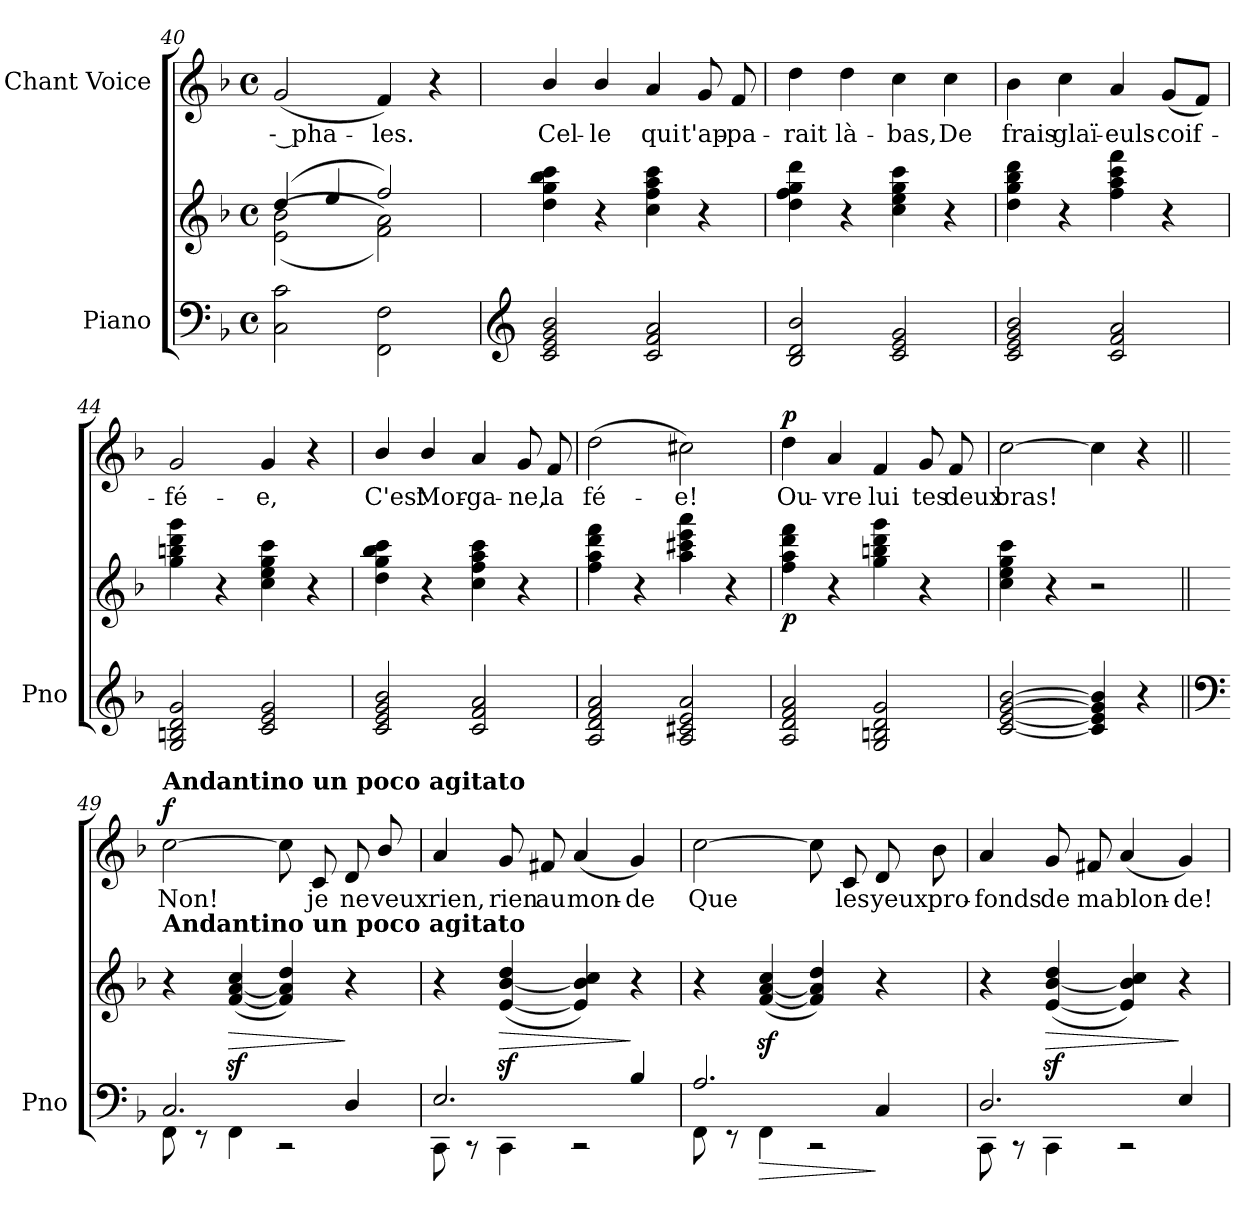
**kern	**kern	**dynam	**kern	**text	**dynam
*part2	*part2	*part2	*part1	*part1	*part1
*staff3	*staff2	*staff2/3	*staff1	*staff1	*staff1
*I"Piano	*	*	*I"Chant Voice	*	*
*I'Pno	*	*	*	*	*
*clefF4	*clefG2	*	*clefG2	*	*
*k[b-]	*k[b-]	*	*k[b-]	*	*
*M4/4	*M4/4	*	*M4/4	*	*
*met(c)	*met(c)	*	*met(c)	*	*
=40	=40	=40	=40	=40	=40
*	*^	*	*	*	*
2C\ 2c\	(4dd/	((2e\ 2b-\	.	(2g/	-- pha-	.
.	4ee/	.	.	.	.	.
2FF\ 2F\	2ff/)	2f\ 2a\))	.	4f/)	-les.	.
.	.	.	.	4r	.	.
*	*v	*v	*	*	*	*
=41	=41	=41	=41	=41	=41
*clefG2	*	*	*	*	*
!	!	!LO:DY:b	!	!	!
!	!	!LO:DY:n=1:b	!	!	!LO:DY:a
!	!	!	!	!	!LO:DY:n=1:a
2c/ 2e/ 2g/ 2b-/	4dd\ 4gg\ 4bb-\ 4ccc\	other-dynamics f	4b-/	Cel-	other-dynamics f
.	4r	.	4b-/	-le	.
2c/ 2f/ 2a/	4cc\ 4ff\ 4aa\ 4ccc\	.	4a/	qui	.
.	4r	.	8g/	t'ap-	.
.	.	.	8f/	-pa-	.
=42	=42	=42	=42	=42	=42
2B-/ 2d/ 2b-/	4dd\ 4ff\ 4gg\ 4ddd\	.	4dd\	-rait	.
.	4r	.	4dd\	là-	.
2c/ 2e/ 2g/	4cc\ 4ee\ 4gg\ 4ccc\	.	4cc\	-bas,	.
.	4r	.	4cc\	De	.
=43	=43	=43	=43	=43	=43
2c/ 2e/ 2g/ 2b-/	4dd\ 4gg\ 4bb-\ 4ddd\	.	4b-\	frais	.
.	4r	.	4cc\	glaï-	.
2c/ 2f/ 2a/	4ff\ 4aa\ 4ccc\ 4fff\	.	4a/	-euls	.
.	4r	.	(8g/L	coif-	.
.	.	.	8f/J)	.	.
=44	=44	=44	=44	=44	=44
2G/ 2Bn/ 2d/ 2g/	4gg\ 4bbn\ 4ddd\ 4ggg\	.	2g/	-fé-	.
.	4r	.	.	.	.
2c/ 2e/ 2g/	4cc\ 4ee\ 4gg\ 4ccc\	.	4g/	-e,	.
.	4r	.	4r	.	.
=45	=45	=45	=45	=45	=45
!	!	!LO:DY:b	!	!	!
!	!	!LO:DY:n=1:b	!	!	!LO:DY:a
!	!	!	!	!	!LO:DY:n=1:a
2c/ 2e/ 2g/ 2b-/	4dd\ 4gg\ 4bb-\ 4ccc\	other-dynamics f	4b-/	C'est	other-dynamics f
.	4r	.	4b-/	Mor-	.
2c/ 2f/ 2a/	4cc\ 4ff\ 4aa\ 4ccc\	.	4a/	-ga-	.
.	4r	.	8g/	-ne,	.
.	.	.	8f/	la	.
=46	=46	=46	=46	=46	=46
2A/ 2d/ 2f/ 2a/	4ff\ 4aa\ 4ddd\ 4fff\	.	(2dd\	fé-	.
.	4r	.	.	.	.
2A/ 2c#X/ 2e/ 2a/	4aa\ 4ccc#X\ 4eee\ 4aaa\	.	2cc#X\)	-e!	.
.	4r	.	.	.	.
=47	=47	=47	=47	=47	=47
!	!	!LO:DY:b	!	!	!LO:DY:a
2A/ 2d/ 2f/ 2a/	4ff\ 4aa\ 4ddd\ 4fff\	p	4dd\	Ou-	p
.	4r	.	4a/	-vre	.
2G/ 2Bn/ 2d/ 2g/	4gg\ 4bbn\ 4ddd\ 4ggg\	.	4f/	lui	.
.	4r	.	8g/	tes	.
.	.	.	8f/	deux	.
=48	=48	=48	=48	=48	=48
[2c/ [2e/ [>2g/ [2b-/	4cc\ 4ee\ 4gg\ 4ccc\	.	[2cc\	bras!	.
.	4r	.	.	.	.
4c/] 4e/] 4g/] 4b-/]	2r	.	4cc\]	.	.
4r	.	.	4r	.	.
=49||	=49||	=49||	=49||	=49||	=49||
*clefF4	*	*	*	*	*
*^	*	*	*	*	*
!	!	!	!	!LO:TX:a:B:t=Andantino un poco agitato	!	!
!	!	!LO:TX:a:B:t=Andantino un poco agitato	!	!	!	!
!	!	!	!	!	!	!LO:DY:a
2.C/	8FF\	4r	.	[2cc\	Non!	f
.	8r	.	.	.	.	.
!	!	!	!LO:HP:b	!	!	!
.	4FF\	([4f/z< [<4a/z< 4cc/z<	>	.	.	.
.	2r	4f/] 4a/] 4dd/)	.	8cc\]	.	.
.	.	.	.	8c/	je	.
4D/	.	4r	]	8d/	ne	.
.	.	.	.	8b-/	veux	.
=50	=50	=50	=50	=50	=50	=50
2.E/	8CC\	4r	.	4a/	rien,	.
.	8r	.	.	.	.	.
!	!	!	!LO:HP:b	!	!	!
.	4CC\	([4e/z< [<4b-/z< 4dd/z<	>	8g/	rien	.
.	.	.	.	8f#X/	au	.
.	2r	4e/] 4b-/] 4cc/)	.	(4a/	mon-	.
4B-/	.	4r	]	4g/)	-de	.
=51	=51	=51	=51	=51	=51	=51
!	!	!	!LO:DY:b=2	!	!	!
!	!	!	!LO:DY:n=1:b=2	!	!	!LO:DY:a
!	!	!	!	!	!	!LO:DY:n=1:a
2.A/	8FF\	4r	other-dynamics f	[2cc\	Que	other-dynamics f
.	8r	.	.	.	.	.
!	!	!	!LO:HP:b=2	!	!	!
!	!	!	!LO:HP:n=1:b	!	!	!
.	4FF\	([4f/z< [>4a/z< 4cc/z<	> >	.	.	.
.	2r	4f/] 4a/] 4dd/)	.	8cc\]	.	.
.	.	.	.	8c/	les	.
4C/	.	4r	]	8d/	yeux	.
.	.	.	.	8b-\	pro-	.
=52	=52	=52	=52	=52	=52	=52
2.D/	8CC\	4r	.	4a/	-fonds	.
.	8r	.	.	.	.	.
!	!	!	!LO:HP:b	!	!	!
.	4CC\	([4e/z< [<4b-/z< 4dd/z<	>	8g/	de	.
.	.	.	.	8f#X/	ma	.
.	2r	4e/] 4b-/] 4cc/)	.	(4a/	blon-	.
4E/	.	4r	]	4g/)	-de!	.
*v	*v	*	*	*	*	*
.	.	]	.	.	.
=	=	=	=	=	=
*-	*-	*-	*-	*-	*-
